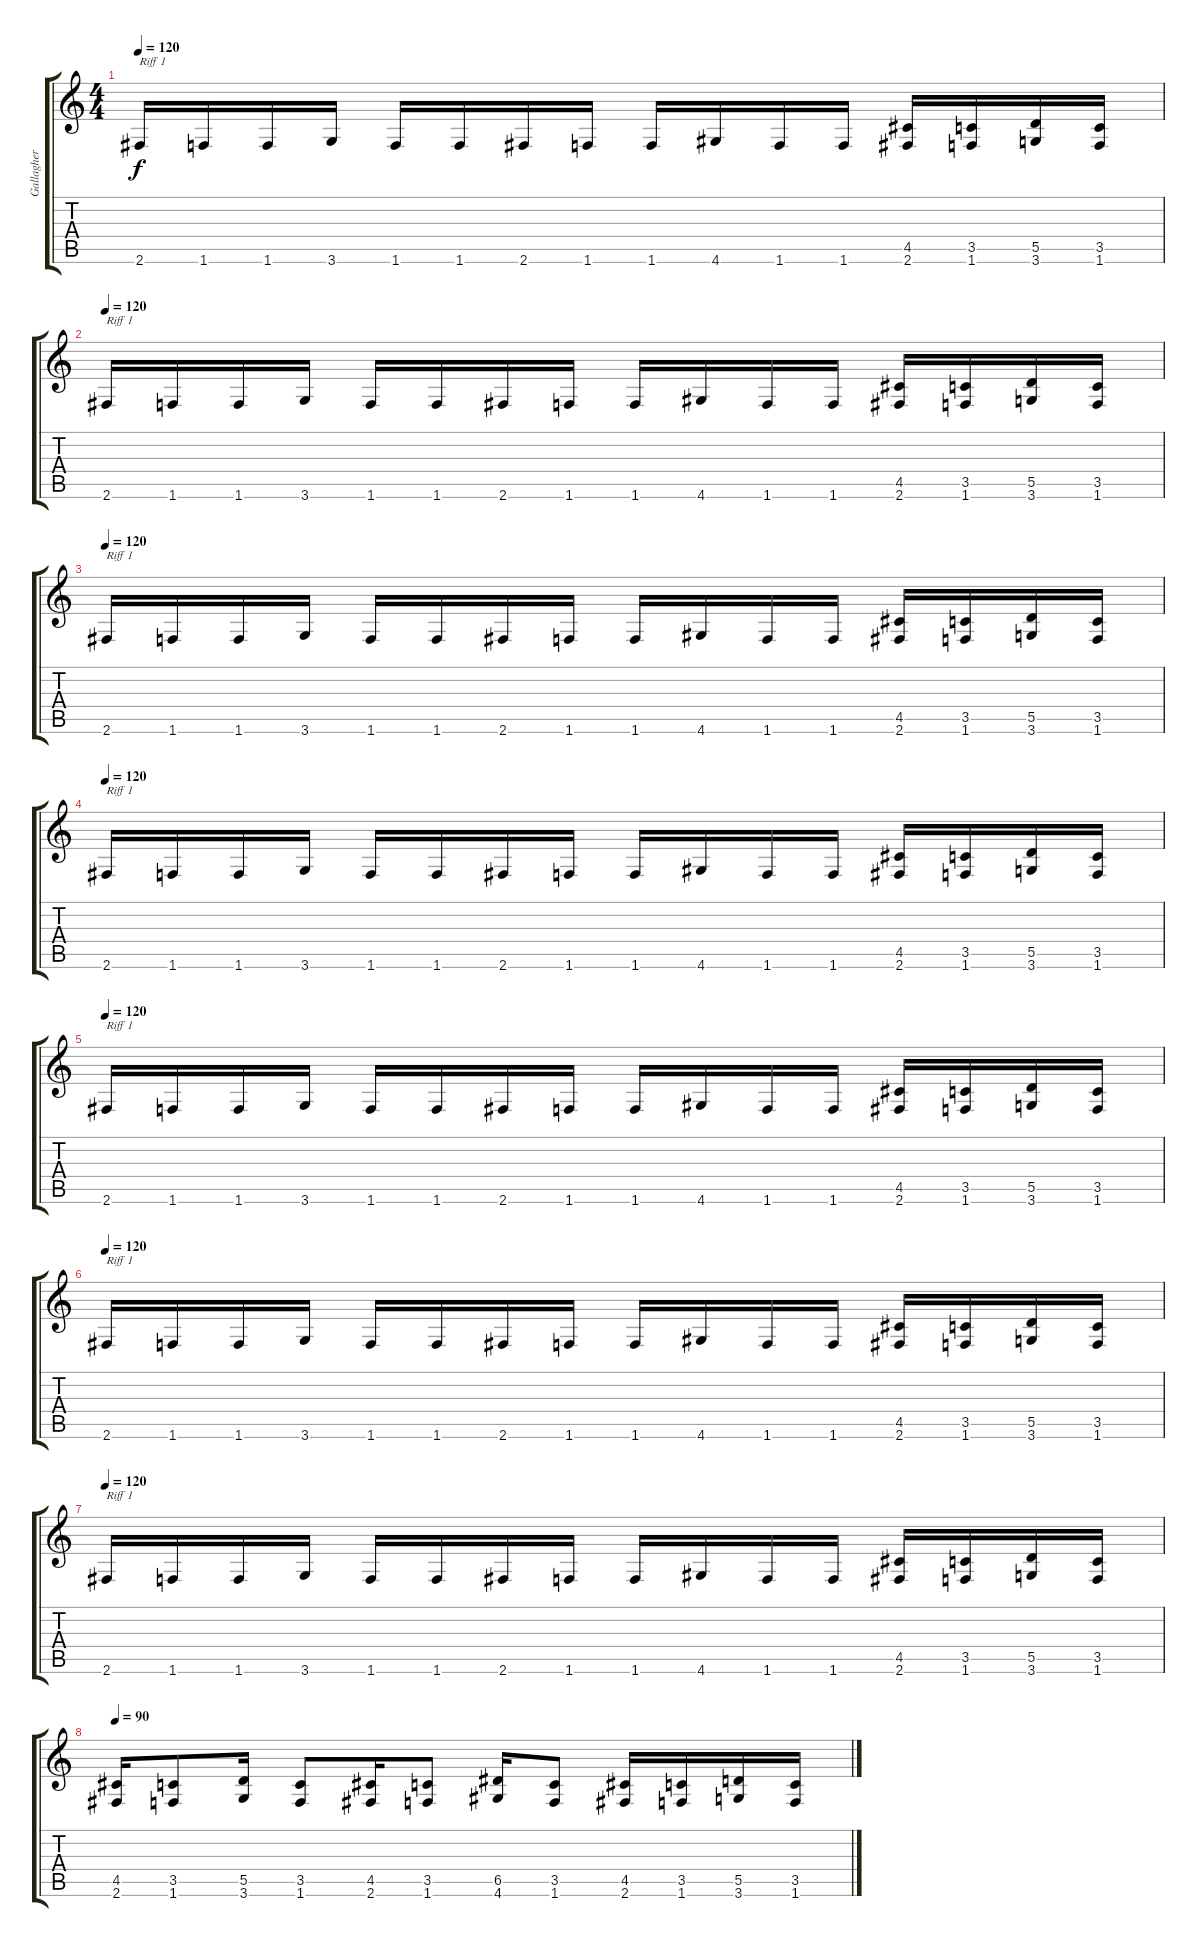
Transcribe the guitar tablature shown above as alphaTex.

\track ("Gallagher (Guitar)" "Gallagher ") {instrument distortionguitar}
\staff {score tabs}
\tuning (E4 B3 G3 D3 A2 E2) {hide}
\ts (4 4)
\tempo 120
\clef g2
\ks c
2.6.16{txt "Riff 1" dy f} 1.6.16 1.6.16 3.6.16 1.6.16 1.6.16 2.6.16 1.6.16 1.6.16 4.6.16 1.6.16 1.6.16 (4.5 2.6).16 (3.5 1.6).16 (5.5 3.6).16 (3.5 1.6).16 |
\tempo 120
2.6.16{txt "Riff 1"} 1.6.16 1.6.16 3.6.16 1.6.16 1.6.16 2.6.16 1.6.16 1.6.16 4.6.16 1.6.16 1.6.16 (4.5 2.6).16 (3.5 1.6).16 (5.5 3.6).16 (3.5 1.6).16 |
\tempo 120
2.6.16{txt "Riff 1"} 1.6.16 1.6.16 3.6.16 1.6.16 1.6.16 2.6.16 1.6.16 1.6.16 4.6.16 1.6.16 1.6.16 (4.5 2.6).16 (3.5 1.6).16 (5.5 3.6).16 (3.5 1.6).16 |
\tempo 120
2.6.16{txt "Riff 1"} 1.6.16 1.6.16 3.6.16 1.6.16 1.6.16 2.6.16 1.6.16 1.6.16 4.6.16 1.6.16 1.6.16 (4.5 2.6).16 (3.5 1.6).16 (5.5 3.6).16 (3.5 1.6).16 |
\tempo 120
2.6.16{txt "Riff 1"} 1.6.16 1.6.16 3.6.16 1.6.16 1.6.16 2.6.16 1.6.16 1.6.16 4.6.16 1.6.16 1.6.16 (4.5 2.6).16 (3.5 1.6).16 (5.5 3.6).16 (3.5 1.6).16 |
\tempo 120
2.6.16{txt "Riff 1"} 1.6.16 1.6.16 3.6.16 1.6.16 1.6.16 2.6.16 1.6.16 1.6.16 4.6.16 1.6.16 1.6.16 (4.5 2.6).16 (3.5 1.6).16 (5.5 3.6).16 (3.5 1.6).16 |
\tempo 120
2.6.16{txt "Riff 1"} 1.6.16 1.6.16 3.6.16 1.6.16 1.6.16 2.6.16 1.6.16 1.6.16 4.6.16 1.6.16 1.6.16 (4.5 2.6).16 (3.5 1.6).16 (5.5 3.6).16 (3.5 1.6).16 |
\tempo 90
(4.5 2.6).16 (3.5 1.6).8 (5.5 3.6).16 (3.5 1.6).8 (4.5 2.6).16 (3.5 1.6).8 (6.5 4.6).16 (3.5 1.6).8 (4.5 2.6).16 (3.5 1.6).16 (5.5 3.6).16 (3.5 1.6).16
